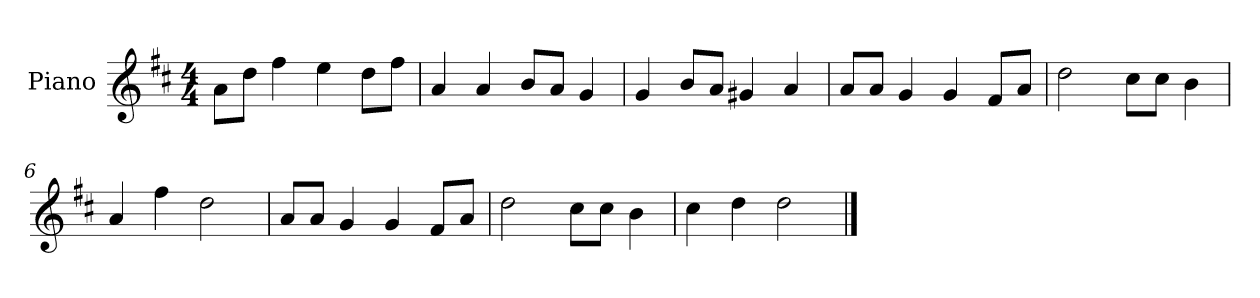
**kern
*part1
*staff1
*I"Piano
*I'P-no
*clefG2
*k[f#c#]
*M4/4
*MM90
=1
8a\L
8dd\J
4ff#\
4ee\
8dd\L
8ff#\J
=2
4a/
4a/
8b/L
8a/J
4g/
=3
4g/
8b/L
8a/J
4g#X/
4a/
=4
8a/L
8a/J
4g/
4g/
8f#/L
8a/J
=5
2dd\
8cc#\L
8cc#\J
4b\
=6
4a/
4ff#\
2dd\
=7
8a/L
8a/J
4g/
4g/
8f#/L
8a/J
!!LO:LB:g=z
=8
2dd\
8cc#\L
8cc#\J
4b\
=9
4cc#\
4dd\
2dd\
==
*-
